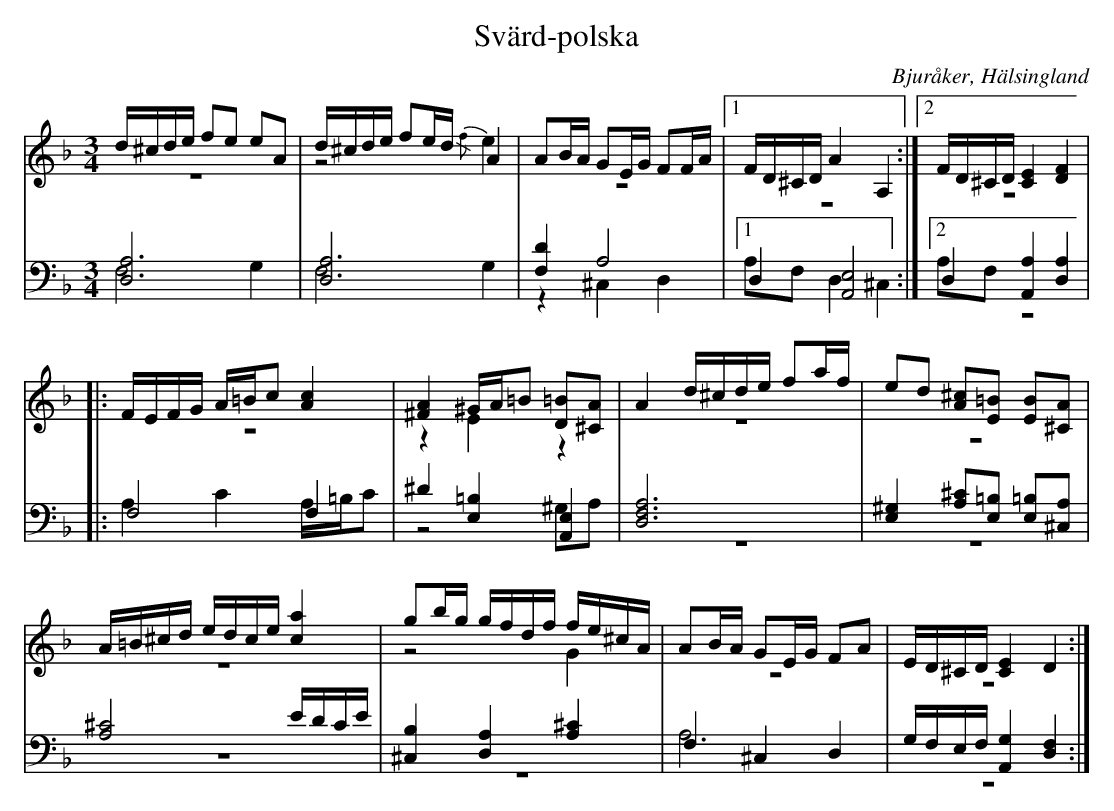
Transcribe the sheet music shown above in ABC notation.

X:1
T: Svärd-polska
O: Bjuråker, Hälsingland
M: 3/4
L: 1/8
K: Dm
V:1
V:2 merge
V:3
V:4 merge
V:1
d/^c/d/e/ fe eA|d/^c/d/e/ fe/d/ A2|AB/A/ GE/G/ FF/A/|1 F/D/^C/D/ A2 A,2:|2 F/D/^C/D/ [C2E2] [D2F2]|
|:F/E/F/G/ A/=B/c [A2c2]|[^F2A2] ^G/A/=B [D=B][^CA]|A2 d/^c/d/e/ fa/f/|ed [A^c][E=B] [EB][^CA]|
A/=B/^c/d/ e/d/c/e/ [c2a2]|gb/g/ g/f/d/f/ f/e/^c/A/|AB/A/ GE/G/ FA|E/D/^C/D/ [C2E2] D2:|
V:2
z6|z4 {/f}e2|z6|1 z6:|2 z6|
|:z6|z2 E2 z2|z6|z6|
z6|z4 G2|z6|z6:|
V:3 clef=bass
[D,6A,6]|[D,6A,6]|[F,2D2] A,4|1 D,2 [A,,4E,4]:|2 D,2 [A,,2A,2] [D,2A,2]|
|:F,4 F,2|^D2 [E,2=B,2] [A,,2E,2]|[D,6F,6A,6]|[E,2^G,2] [A,^C][E,=B,] [E,=B,][^C,A,]|
[A,4^C4] E/D/C/E/|[^C,2B,2]  [D,2A,2] [A,2^C2]|F,2 ^C,2 D,2|G,/F,/E,/F,/ [A,,2G,2] [D,2F,2]:|
V:4 clef=bass
F,4 G,2|F,4 G,2|z2 ^C,2 D,2|1 A,F, D,2 ^C,2:|2 A,F,  z4|
|:A,2 C2 A,/=B,/C|z4 ^G,A,|z6|z6|
z6|z6|A,6|z6:|
